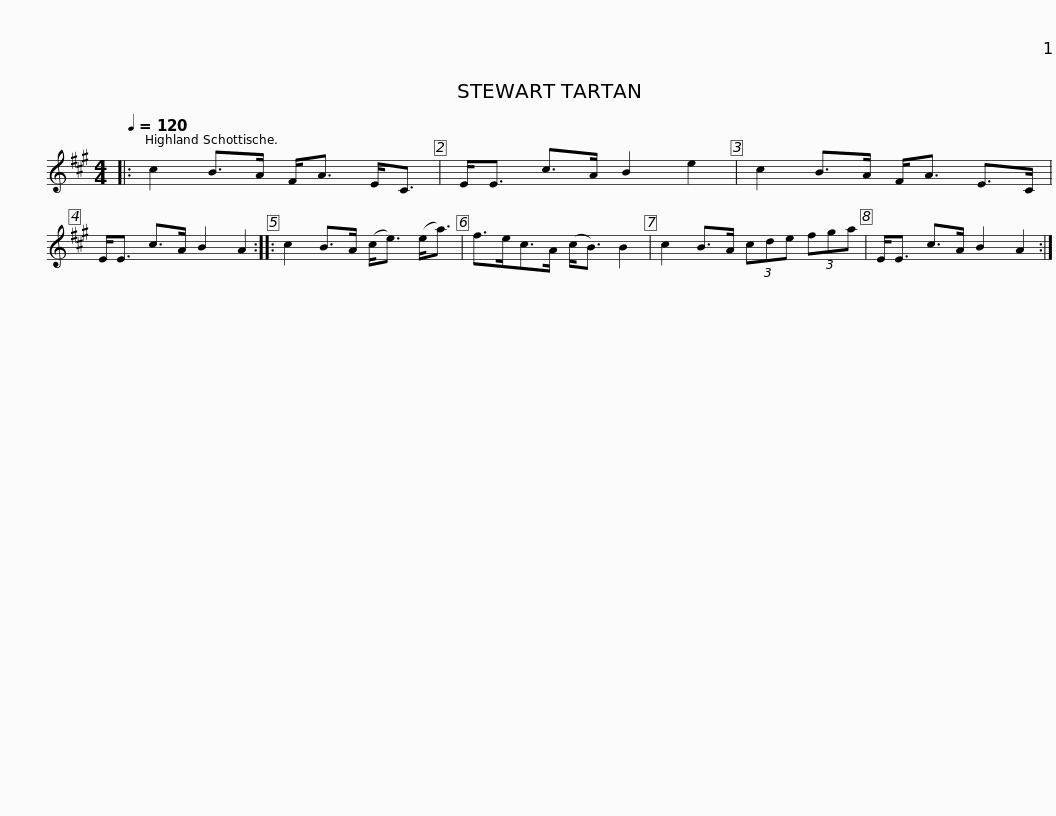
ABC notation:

X:1
L:1/8
Q:1/4=120
M:4/4
I:linebreak $
K:A
V:1 treble
V:1
|: c2 B>A F<A E<C | E<E c>A B2 e2 | c2 B>A F<A E>C | E<E c>A B2 A2 :: c2 B>A (c<e) (e<a) |$ %5
 f>ec>A (c<B) B2 | c2 B>A (3cde (3fga | E<E c>A B2 A2 :| %8
